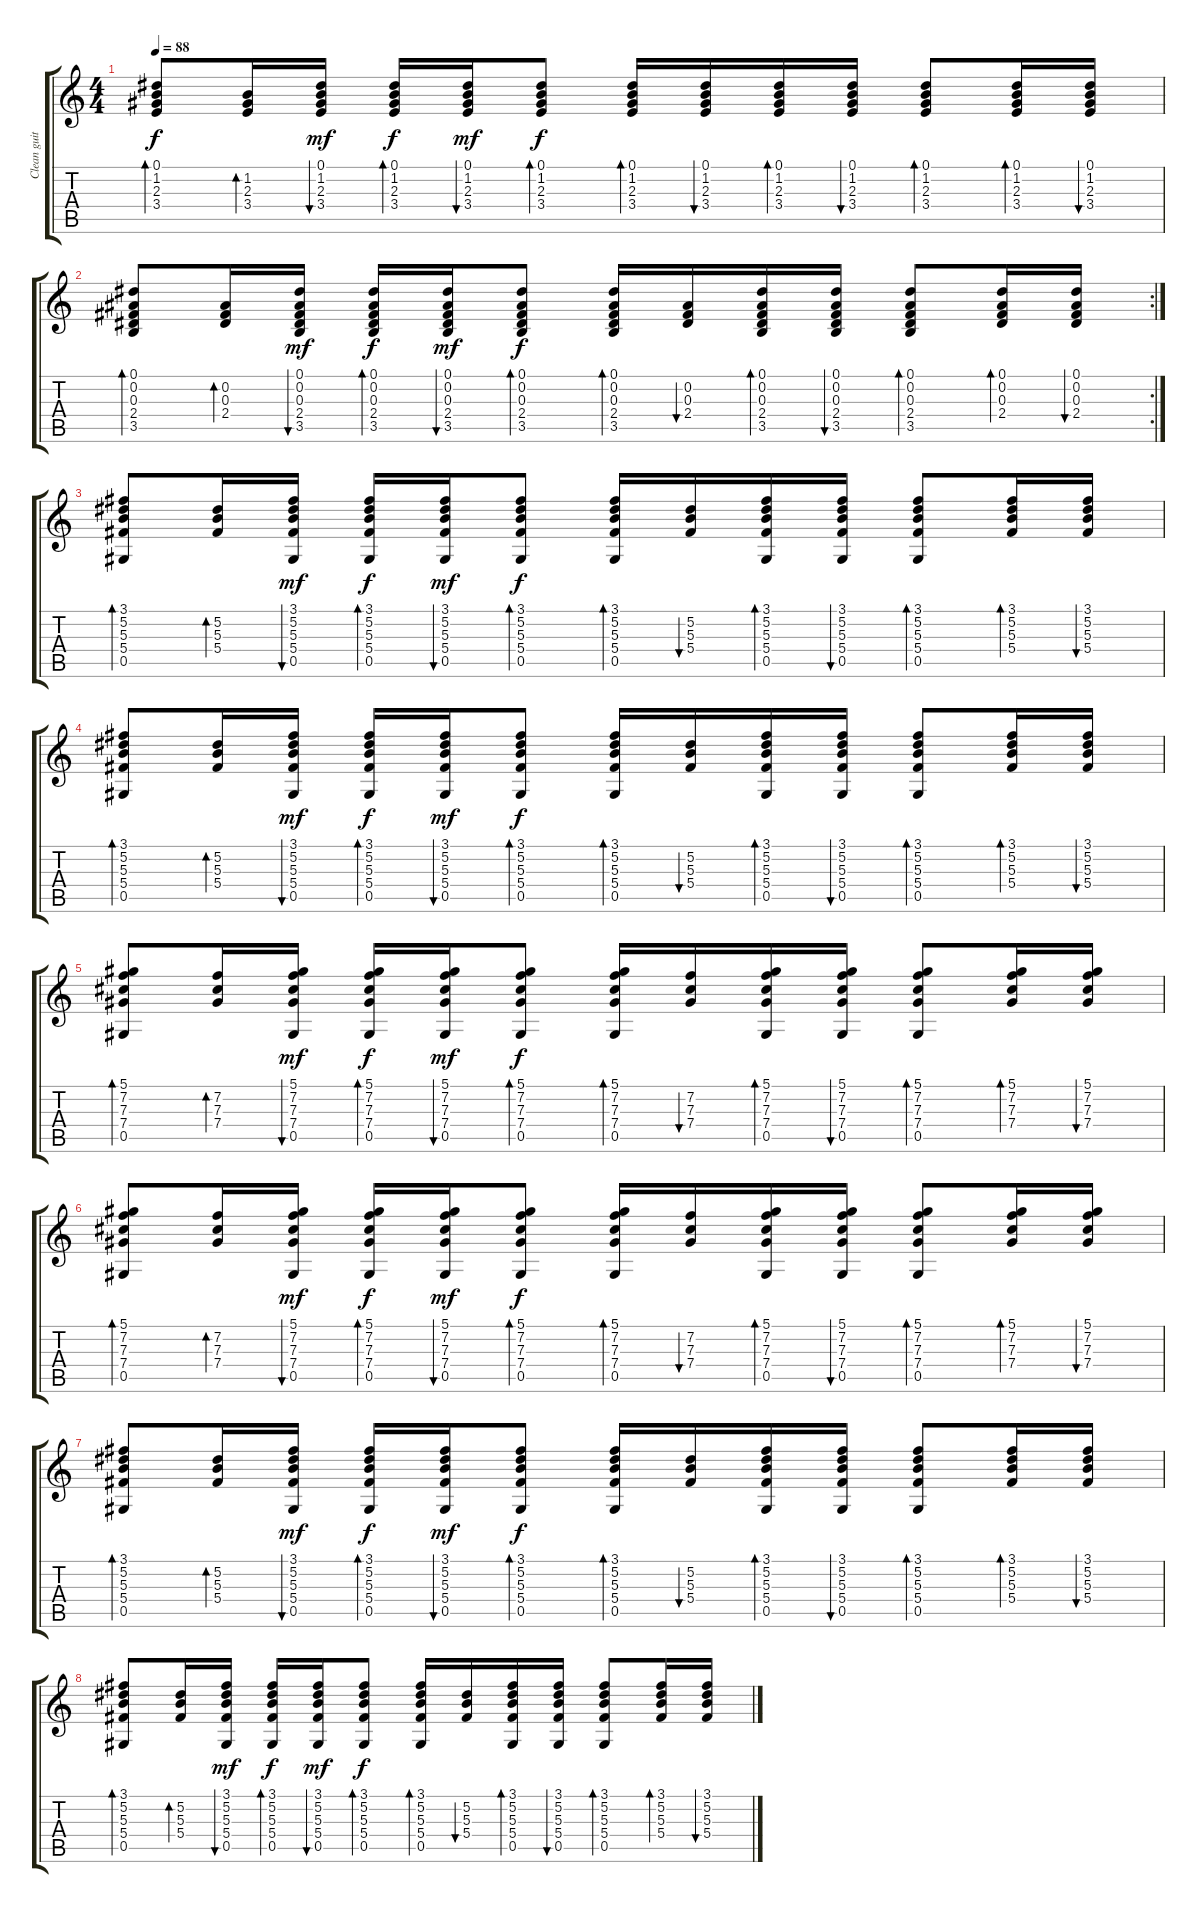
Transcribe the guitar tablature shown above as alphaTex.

\track ("Clean guitar 1" "Clean guit") {instrument acousticguitarsteel}
\staff {score tabs}
\tuning (Eb4 Bb3 Gb3 Db3 Ab2 Eb2) {hide}
\ts (4 4)
\tempo 88
\clef g2
\ks c
(0.1 1.2 2.3 3.4).8{bd 120 dy f} (1.2 2.3 3.4).16{bd 60} (0.1 1.2 2.3 3.4).16{bu 60 dy mf} (0.1 1.2 2.3 3.4).16{bd 60 dy f} (0.1 1.2 2.3 3.4).16{bu 60 dy mf} (0.1 1.2 2.3 3.4).8{bd 60 dy f} (0.1 1.2 2.3 3.4).16{bd 60} (0.1 1.2 2.3 3.4).16{bu 60} (0.1 1.2 2.3 3.4).16{bd 60} (0.1 1.2 2.3 3.4).16{bu 60} (0.1 1.2 2.3 3.4).8{bd 60} (0.1 1.2 2.3 3.4).16{bd 60} (0.1 1.2 2.3 3.4).16{bu 60} |
\rc 2
(0.1 0.2 0.3 2.4 3.5).8{bd 120} (0.2 0.3 2.4).16{bd 60} (0.1 0.2 0.3 2.4 3.5).16{bu 60 dy mf} (0.1 0.2 0.3 2.4 3.5).16{bd 60 dy f} (0.1 0.2 0.3 2.4 3.5).16{bu 60 dy mf} (0.1 0.2 0.3 2.4 3.5).8{bd 60 dy f} (0.1 0.2 0.3 2.4 3.5).16{bd 60} (0.2 0.3 2.4).16{bu 60} (0.1 0.2 0.3 2.4 3.5).16{bd 60} (0.1 0.2 0.3 2.4 3.5).16{bu 60} (0.1 0.2 0.3 2.4 3.5).8{bd 60} (0.1 0.2 0.3 2.4).16{bd 60} (0.1 0.2 0.3 2.4).16{bu 60} |
(3.1 5.2 5.3 5.4 0.5).8{bd 120} (5.2 5.3 5.4).16{bd 60} (3.1 5.2 5.3 5.4 0.5).16{bu 60 dy mf} (3.1 5.2 5.3 5.4 0.5).16{bd 60 dy f} (3.1 5.2 5.3 5.4 0.5).16{bu 60 dy mf} (3.1 5.2 5.3 5.4 0.5).8{bd 60 dy f} (3.1 5.2 5.3 5.4 0.5).16{bd 60} (5.2 5.3 5.4).16{bu 60} (3.1 5.2 5.3 5.4 0.5).16{bd 60} (3.1 5.2 5.3 5.4 0.5).16{bu 60} (3.1 5.2 5.3 5.4 0.5).8{bd 60} (3.1 5.2 5.3 5.4).16{bd 60} (3.1 5.2 5.3 5.4).16{bu 60} |
(3.1 5.2 5.3 5.4 0.5).8{bd 120} (5.2 5.3 5.4).16{bd 60} (3.1 5.2 5.3 5.4 0.5).16{bu 60 dy mf} (3.1 5.2 5.3 5.4 0.5).16{bd 60 dy f} (3.1 5.2 5.3 5.4 0.5).16{bu 60 dy mf} (3.1 5.2 5.3 5.4 0.5).8{bd 60 dy f} (3.1 5.2 5.3 5.4 0.5).16{bd 60} (5.2 5.3 5.4).16{bu 60} (3.1 5.2 5.3 5.4 0.5).16{bd 60} (3.1 5.2 5.3 5.4 0.5).16{bu 60} (3.1 5.2 5.3 5.4 0.5).8{bd 60} (3.1 5.2 5.3 5.4).16{bd 60} (3.1 5.2 5.3 5.4).16{bu 60} |
(5.1 7.2 7.3 7.4 0.5).8{bd 120} (7.2 7.3 7.4).16{bd 60} (5.1 7.2 7.3 7.4 0.5).16{bu 60 dy mf} (5.1 7.2 7.3 7.4 0.5).16{bd 60 dy f} (5.1 7.2 7.3 7.4 0.5).16{bu 60 dy mf} (5.1 7.2 7.3 7.4 0.5).8{bd 60 dy f} (5.1 7.2 7.3 7.4 0.5).16{bd 60} (7.2 7.3 7.4).16{bu 60} (5.1 7.2 7.3 7.4 0.5).16{bd 60} (5.1 7.2 7.3 7.4 0.5).16{bu 60} (5.1 7.2 7.3 7.4 0.5).8{bd 60} (5.1 7.2 7.3 7.4).16{bd 60} (5.1 7.2 7.3 7.4).16{bu 60} |
(5.1 7.2 7.3 7.4 0.5).8{bd 120} (7.2 7.3 7.4).16{bd 60} (5.1 7.2 7.3 7.4 0.5).16{bu 60 dy mf} (5.1 7.2 7.3 7.4 0.5).16{bd 60 dy f} (5.1 7.2 7.3 7.4 0.5).16{bu 60 dy mf} (5.1 7.2 7.3 7.4 0.5).8{bd 60 dy f} (5.1 7.2 7.3 7.4 0.5).16{bd 60} (7.2 7.3 7.4).16{bu 60} (5.1 7.2 7.3 7.4 0.5).16{bd 60} (5.1 7.2 7.3 7.4 0.5).16{bu 60} (5.1 7.2 7.3 7.4 0.5).8{bd 60} (5.1 7.2 7.3 7.4).16{bd 60} (5.1 7.2 7.3 7.4).16{bu 60} |
(3.1 5.2 5.3 5.4 0.5).8{bd 120} (5.2 5.3 5.4).16{bd 60} (3.1 5.2 5.3 5.4 0.5).16{bu 60 dy mf} (3.1 5.2 5.3 5.4 0.5).16{bd 60 dy f} (3.1 5.2 5.3 5.4 0.5).16{bu 60 dy mf} (3.1 5.2 5.3 5.4 0.5).8{bd 60 dy f} (3.1 5.2 5.3 5.4 0.5).16{bd 60} (5.2 5.3 5.4).16{bu 60} (3.1 5.2 5.3 5.4 0.5).16{bd 60} (3.1 5.2 5.3 5.4 0.5).16{bu 60} (3.1 5.2 5.3 5.4 0.5).8{bd 60} (3.1 5.2 5.3 5.4).16{bd 60} (3.1 5.2 5.3 5.4).16{bu 60} |
(3.1 5.2 5.3 5.4 0.5).8{bd 120} (5.2 5.3 5.4).16{bd 60} (3.1 5.2 5.3 5.4 0.5).16{bu 60 dy mf} (3.1 5.2 5.3 5.4 0.5).16{bd 60 dy f} (3.1 5.2 5.3 5.4 0.5).16{bu 60 dy mf} (3.1 5.2 5.3 5.4 0.5).8{bd 60 dy f} (3.1 5.2 5.3 5.4 0.5).16{bd 60} (5.2 5.3 5.4).16{bu 60} (3.1 5.2 5.3 5.4 0.5).16{bd 60} (3.1 5.2 5.3 5.4 0.5).16{bu 60} (3.1 5.2 5.3 5.4 0.5).8{bd 60} (3.1 5.2 5.3 5.4).16{bd 60} (3.1 5.2 5.3 5.4).16{bu 60}
